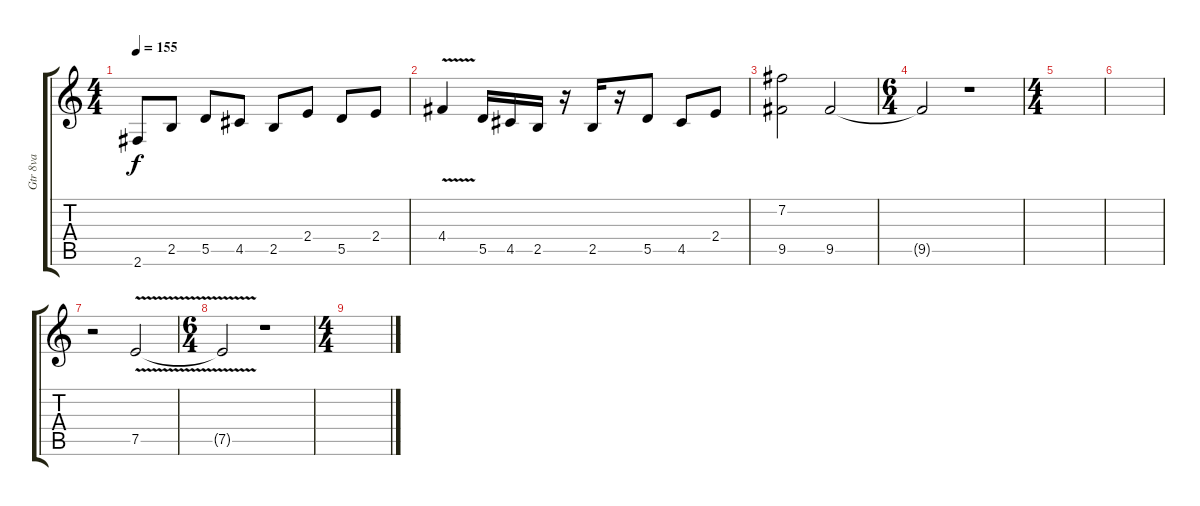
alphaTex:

\track ("Gtr 8va" "Gtr 8va") {instrument overdrivenguitar}
\staff {score tabs}
\tuning (E4 B3 G3 D3 A2 E2) {hide}
\ts (4 4)
\tempo 155
\clef g2
\ks c
2.6.8{dy f instrument overdrivenguitar} 2.5.8 5.5.8 4.5.8 2.5.8 2.4.8 5.5.8 2.4.8 |
4.4{v}.4 5.5.16 4.5.16 2.5.16 r.16 2.5.16 r.16 5.5.8 4.5.8 2.4.8 |
(7.2 9.5).2 9.5.2 |
\ts (6 4)
9.5{t}.2 r.1 |
\ts (4 4)
|
|
r.2 7.5{v}.2 |
\ts (6 4)
7.5{t}.2 r.1 |
\ts (4 4)
